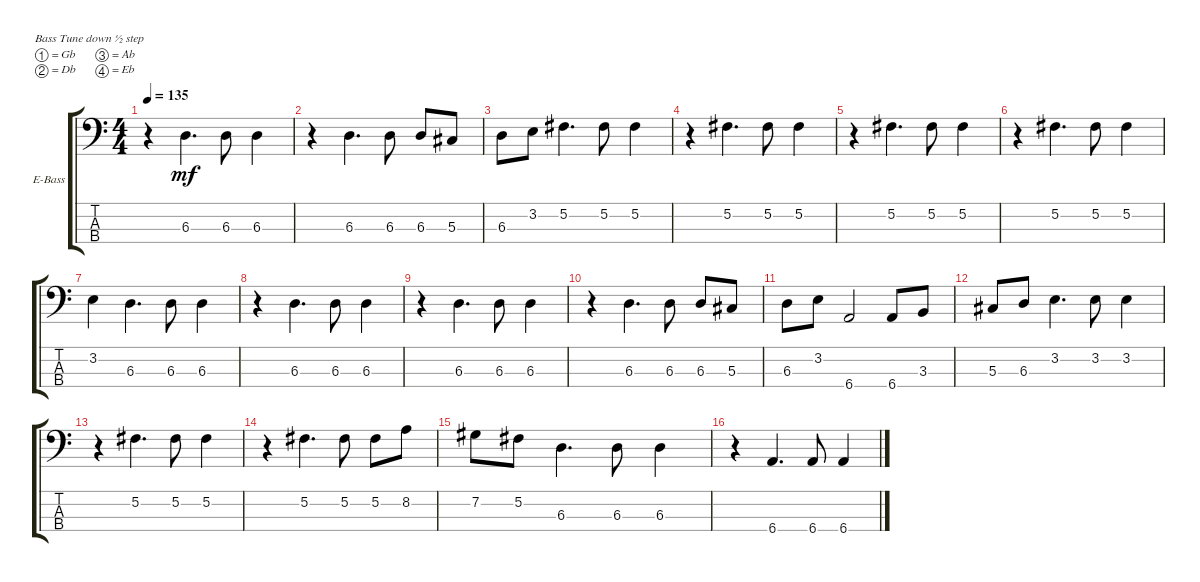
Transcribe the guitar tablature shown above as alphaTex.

\bracketExtendMode groupsimilarinstruments
\firstSystemTrackNameOrientation horizontal
\otherSystemsTrackNameOrientation horizontal
\track ("Electric Bass" "E-Bass") {solo instrument electricbassfinger}
\staff {score tabs}
\tuning (Gb2 Db2 Ab1 Eb1)
\ts (4 4)
\tempo 135
\clef f4
\ks c
r.4{dy mf} 6.3.4{d} 6.3.8 6.3.4 |
r.4 6.3.4{d} 6.3.8 6.3.8 5.3.8 |
6.3.8 3.2.8 5.2.4{d} 5.2.8 5.2.4 |
r.4 5.2.4{d} 5.2.8 5.2.4 |
r.4 5.2.4{d} 5.2.8 5.2.4 |
r.4 5.2.4{d} 5.2.8 5.2.4 |
3.2.4 6.3.4{d} 6.3.8 6.3.4 |
r.4 6.3.4{d} 6.3.8 6.3.4 |
r.4 6.3.4{d} 6.3.8 6.3.4 |
r.4 6.3.4{d} 6.3.8 6.3.8 5.3.8 |
6.3.8 3.2.8 6.4.2 6.4.8 3.3.8 |
5.3.8 6.3.8 3.2.4{d} 3.2.8 3.2.4 |
r.4 5.2.4{d} 5.2.8 5.2.4 |
r.4 5.2.4{d} 5.2.8 5.2.8 8.2.8 |
7.2.8 5.2.8 6.3.4{d} 6.3.8 6.3.4 |
r.4 6.4.4{d} 6.4.8 6.4.4
